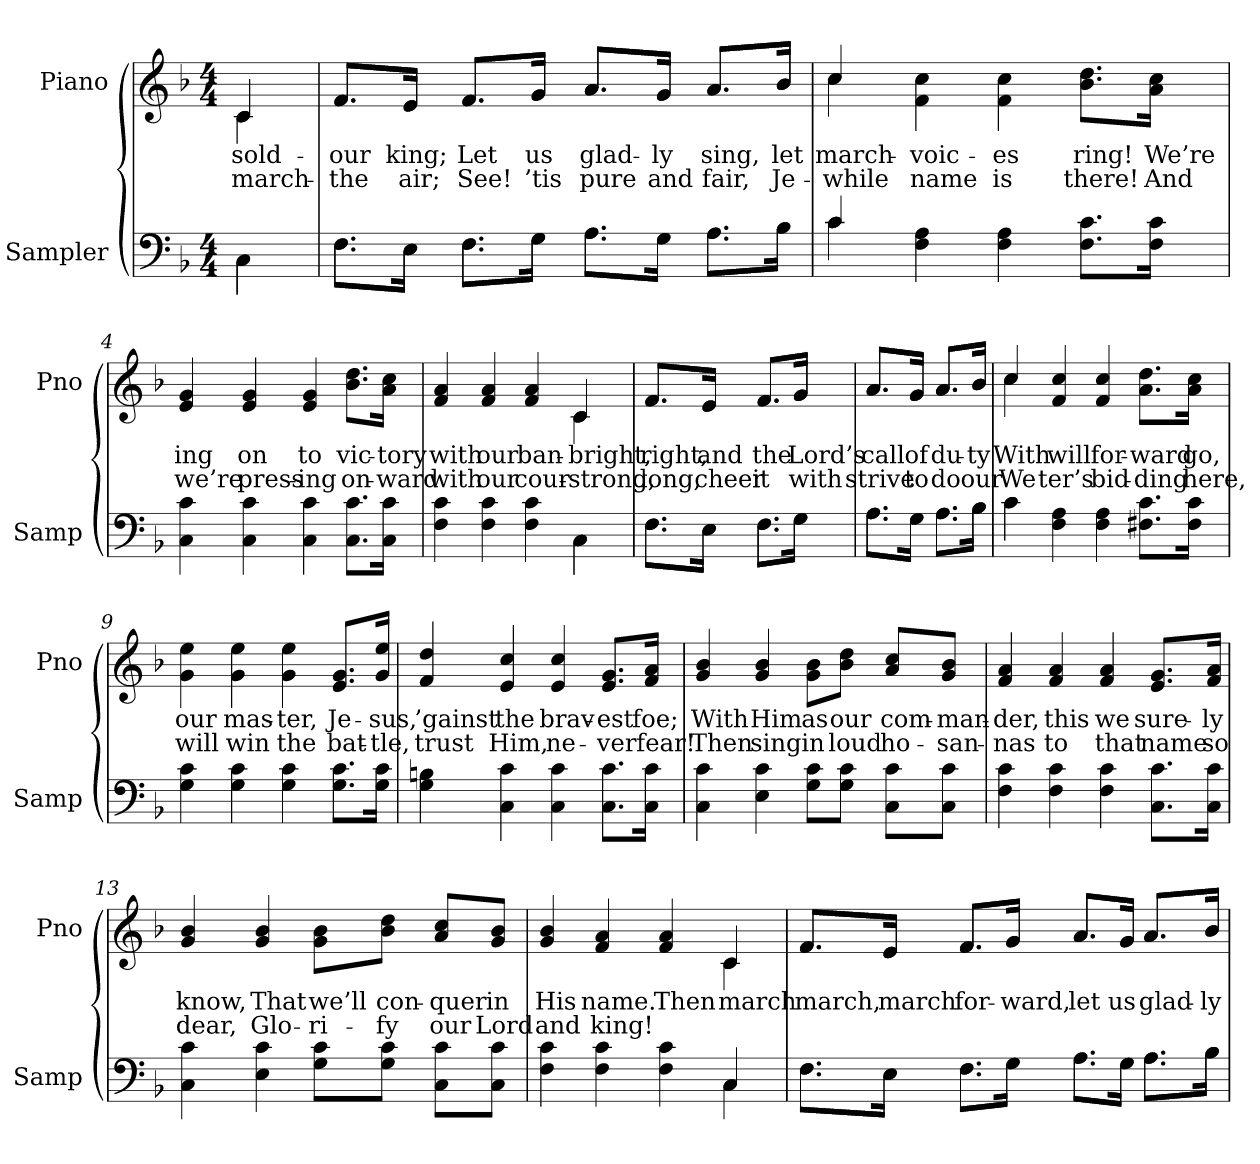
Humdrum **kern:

**kern	**kern	**text	**text
*part2	*part1	*part1	*part1
*staff2	*staff1	*staff1	*staff1
*I"Sampler	*I"Piano	*	*
*I'Samp	*I'Pno	*	*
*clefF4	*clefG2	*	*
*k[b-]	*k[b-]	*	*
*F:	*F:	*	*
*M4/4	*M4/4	*	*
=1	=1	=1	=1
*^	*^	*	*
4C\	4C	4c/	4c	sold-	march-
=2	=2	=2	=2	=2	=2
8.F\L	8.F\L	8.f/L	8.f/L	our	the
16E\Jk	16E\Jk	16e/Jk	16e/Jk	king;	air;
8.F\L	8.F\L	8.f/L	8.f/L	Let	See!
16G\Jk	16G\Jk	16g/Jk	16g/Jk	us	’tis
8.A\L	8.A\L	8.a/L	8.a/L	glad-	pure
16G\Jk	16G\Jk	16g/Jk	16g/Jk	-ly	and
8.A\L	8.A\L	8.a/L	8.a/L	sing,	fair,
16B-\Jk	16B-\Jk	16b-/Jk	16b-/Jk	let	Je-
=3	=3	=3	=3	=3	=3
4c/	4c	4cc/	4cc	march-	while
4F 4A	2.ryy	4f\ 4cc\	2.ryy	voic-	name
4F 4A	.	4f\ 4cc\	.	-es	is
8.F\ 8.c\L	.	8.b-\ 8.dd\L	.	ring!	there!
16F\ 16c\Jk	.	16a\ 16cc\Jk	.	We’re	And
*v	*v	*	*	*	*
*	*v	*v	*	*
=4	=4	=4	=4
4C\ 4c\	4e 4g	-ing	we’re
4C\ 4c\	4e 4g	on	press-
4C\ 4c\	4e 4g	to	-ing
8.C\ 8.c\L	8.b-\ 8.dd\L	vic-	on-
16C\ 16c\Jk	16a\ 16cc\Jk	-tory	-ward
=5	=5	=5	=5
*^	*^	*	*
4F\ 4c\	2.ryy	4f 4a	2.ryy	with	with
4F\ 4c\	.	4f 4a	.	our	our
4F\ 4c\	.	4f 4a	.	ban-	cour-
4C\	4C	4c/	4c	bright,	strong,
=6	=6	=6	=6	=6	=6
8.F\L	8.F\L	8.f/L	8.f/L	right,	long,
16E\Jk	16E\Jk	16e/Jk	16e/Jk	and	cheer
8.F\L	8.F\L	8.f/L	8.f/L	the	it
16G\Jk	16G\Jk	16g/Jk	16g/Jk	Lord’s	with
=7	=7	=7	=7	=7	=7
8.A\L	8.A\L	8.a/L	8.a/L	call	strive
16G\Jk	16G\Jk	16g/Jk	16g/Jk	of	to
8.A\L	8.A\L	8.a/L	8.a/L	du-	do
16B-\Jk	16B-\Jk	16b-/Jk	16b-/Jk	-ty	our
=8	=8	=8	=8	=8	=8
4c\	4c	4cc/	4cc	With	We
4F 4A	2.ryy	4f 4cc	2.ryy	will	-ter’s
4F 4A	.	4f 4cc	.	for-	bid-
8.F#X\ 8.c\L	.	8.a\ 8.dd\L	.	-ward	-ding
16F#\ 16c\Jk	.	16a\ 16cc\Jk	.	go,	here,
*v	*v	*	*	*	*
*	*v	*v	*	*
=9	=9	=9	=9
4G 4c	4g 4ee	our	will
4G 4c	4g 4ee	mas-	win
4G 4c	4g 4ee	-ter,	the
8.G\ 8.c\L	8.e/ 8.g/L	Je-	bat-
16G\ 16c\Jk	16g/ 16ee/Jk	-sus,	-tle,
=10	=10	=10	=10
4G 4Bn	4f 4dd	’gainst	trust
4C 4c	4e 4cc	the	Him,
4C 4c	4e 4cc	brav-	ne-
8.C\ 8.c\L	8.e/ 8.g/L	-est	-ver
16C\ 16c\Jk	16f/ 16a/Jk	foe;	fear!
=11	=11	=11	=11
4C 4c	4g 4b-	With	Then
4E 4c	4g 4b-	Him	sing
8G\ 8c\L	8g\ 8b-\L	as	in
8G\ 8c\J	8b-\ 8dd\J	our	loud
8C\ 8c\L	8a/ 8cc/L	com-	ho-
8C\ 8c\J	8g/ 8b-/J	-man-	-san-
=12	=12	=12	=12
4F 4c	4f 4a	-der,	-nas
4F 4c	4f 4a	this	to
4F 4c	4f 4a	we	that
8.C\ 8.c\L	8.e/ 8.g/L	sure-	name
16C\ 16c\Jk	16f/ 16a/Jk	-ly	so
=13	=13	=13	=13
4C 4c	4g 4b-	know,	dear,
4E 4c	4g 4b-	That	Glo-
8G\ 8c\L	8g\ 8b-\L	we’ll	-ri-
8G\ 8c\J	8b-\ 8dd\J	con-	-fy
8C\ 8c\L	8a/ 8cc/L	-quer	our
8C\ 8c\J	8g/ 8b-/J	in	Lord
=14	=14	=14	=14
*^	*^	*	*
4F 4c	2.ryy	4g 4b-	2.ryy	His	and
4F 4c	.	4f 4a	.	name.	king!
4F 4c	.	4f 4a	.	Then	.
4C/	4C	4c/	4c	march	.
=15	=15	=15	=15	=15	=15
8.F\L	8.F\L	8.f/L	8.f/L	march,	.
16E\Jk	16E\Jk	16e/Jk	16e/Jk	march	.
8.F\L	8.F\L	8.f/L	8.f/L	for-	.
16G\Jk	16G\Jk	16g/Jk	16g/Jk	-ward,	.
8.A\L	8.A\L	8.a/L	8.a/L	let	.
16G\Jk	16G\Jk	16g/Jk	16g/Jk	us	.
8.A\L	8.A\L	8.a/L	8.a/L	glad-	.
16B-\Jk	16B-\Jk	16b-/Jk	16b-/Jk	-ly	.
*v	*v	*	*	*	*
*	*v	*v	*	*
=	=	=	=
*-	*-	*-	*-
